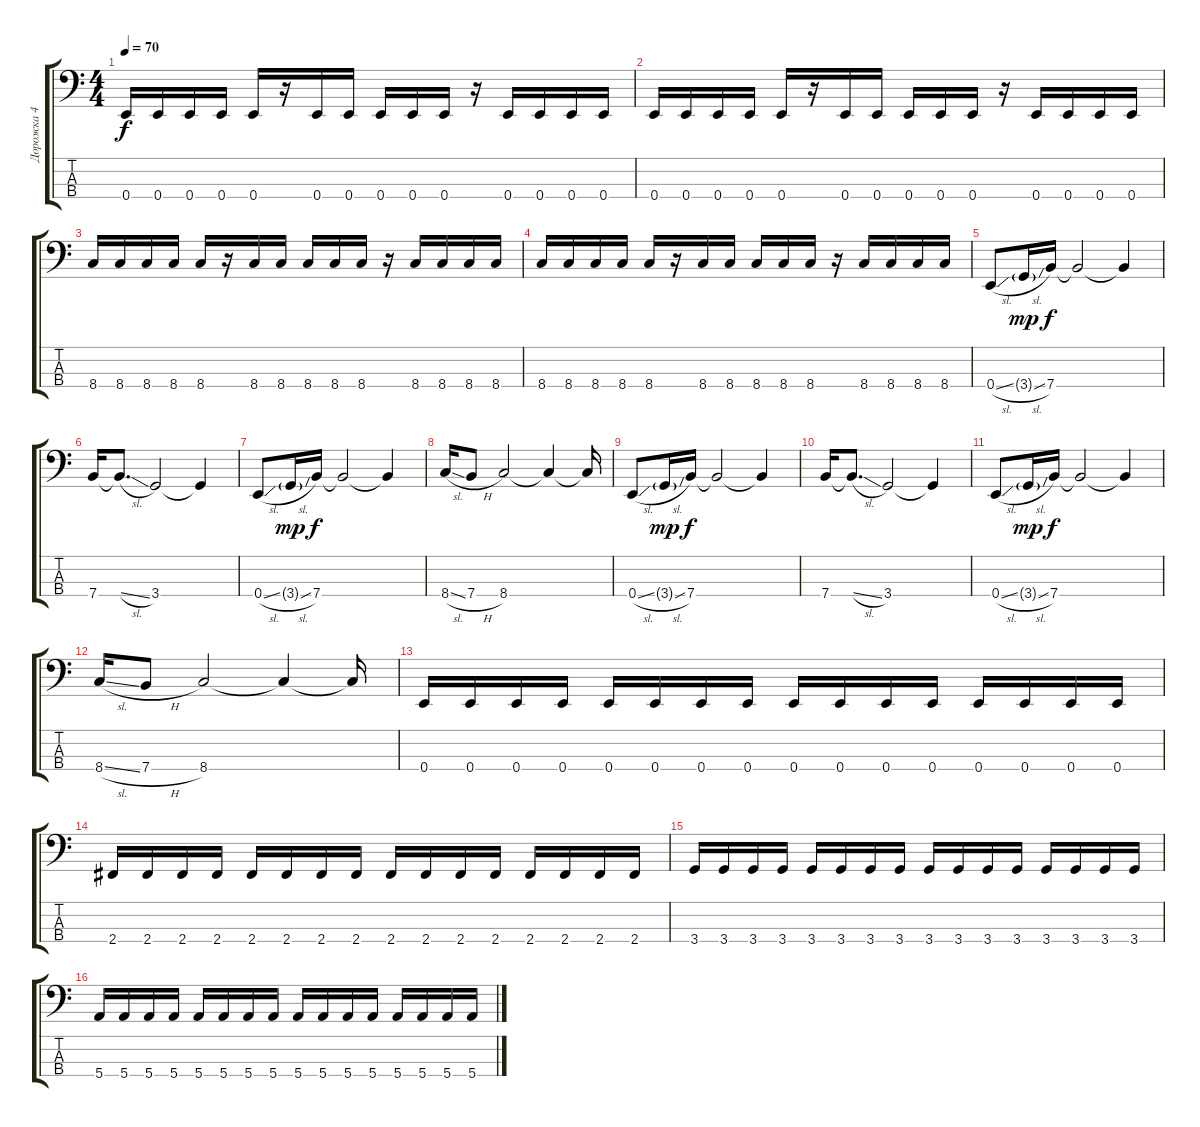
\track ("Дорожка 4" "Дорожка 4") {instrument electricbasspick}
\staff {score tabs}
\tuning (G2 D2 A1 E1) {hide}
\ts (4 4)
\tempo 70
\clef f4
\ks c
0.4.16{dy f} 0.4.16 0.4.16 0.4.16 0.4.16 r.16 0.4.16 0.4.16 0.4.16 0.4.16 0.4.16 r.16 0.4.16 0.4.16 0.4.16 0.4.16 |
0.4.16 0.4.16 0.4.16 0.4.16 0.4.16 r.16 0.4.16 0.4.16 0.4.16 0.4.16 0.4.16 r.16 0.4.16 0.4.16 0.4.16 0.4.16 |
8.4.16 8.4.16 8.4.16 8.4.16 8.4.16 r.16 8.4.16 8.4.16 8.4.16 8.4.16 8.4.16 r.16 8.4.16 8.4.16 8.4.16 8.4.16 |
8.4.16 8.4.16 8.4.16 8.4.16 8.4.16 r.16 8.4.16 8.4.16 8.4.16 8.4.16 8.4.16 r.16 8.4.16 8.4.16 8.4.16 8.4.16 |
0.4{sl}.8 3.4{sl g}.16{dy mp} 7.4.16{dy f} 7.4{t}.2 7.4{t}.4 |
7.4.16 7.4{sl t}.8{d} 3.4.2 3.4{t}.4 |
0.4{sl}.8 3.4{sl g}.16{dy mp} 7.4.16{dy f} 7.4{t}.2 7.4{t}.4 |
8.4{sl}.16 7.4{h}.8 8.4.2 8.4{t}.4 8.4{t}.16 |
0.4{sl}.8 3.4{sl g}.16{dy mp} 7.4.16{dy f} 7.4{t}.2 7.4{t}.4 |
7.4.16 7.4{sl t}.8{d} 3.4.2 3.4{t}.4 |
0.4{sl}.8 3.4{sl g}.16{dy mp} 7.4.16{dy f} 7.4{t}.2 7.4{t}.4 |
8.4{sl}.16 7.4{h}.8 8.4.2 8.4{t}.4 8.4{t}.16 |
0.4.16 0.4.16 0.4.16 0.4.16 0.4.16 0.4.16 0.4.16 0.4.16 0.4.16 0.4.16 0.4.16 0.4.16 0.4.16 0.4.16 0.4.16 0.4.16 |
2.4.16 2.4.16 2.4.16 2.4.16 2.4.16 2.4.16 2.4.16 2.4.16 2.4.16 2.4.16 2.4.16 2.4.16 2.4.16 2.4.16 2.4.16 2.4.16 |
3.4.16 3.4.16 3.4.16 3.4.16 3.4.16 3.4.16 3.4.16 3.4.16 3.4.16 3.4.16 3.4.16 3.4.16 3.4.16 3.4.16 3.4.16 3.4.16 |
5.4.16 5.4.16 5.4.16 5.4.16 5.4.16 5.4.16 5.4.16 5.4.16 5.4.16 5.4.16 5.4.16 5.4.16 5.4.16 5.4.16 5.4.16 5.4.16
